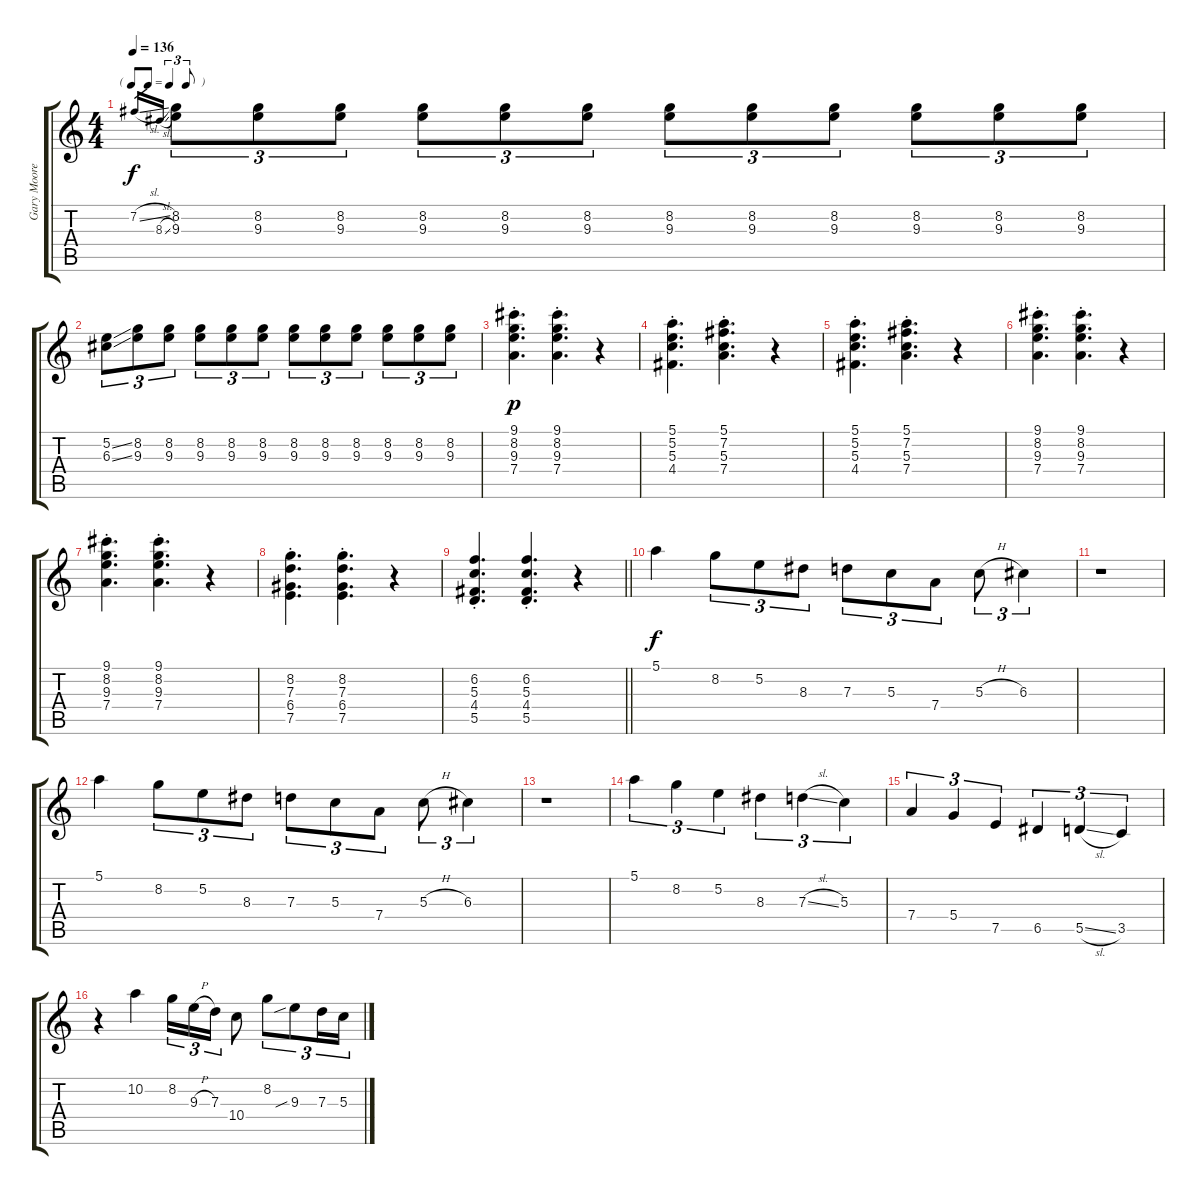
\track ("Gary Moore" "Gary Moore") {instrument overdrivenguitar}
\staff {score tabs}
\tuning (E4 B3 G3 D3 A2 E2) {hide}
\ts (4 4)
\tf triplet8th
\tempo 136
\clef g2
\ks c
7.2{sl}.16{gr dy f} 8.3{sl}.16{gr} (8.2 9.3).8{tu (3 2)} (8.2 9.3).8{tu (3 2)} (8.2 9.3).8{tu (3 2)} (8.2 9.3).8{tu (3 2)} (8.2 9.3).8{tu (3 2)} (8.2 9.3).8{tu (3 2)} (8.2 9.3).8{tu (3 2)} (8.2 9.3).8{tu (3 2)} (8.2 9.3).8{tu (3 2)} (8.2 9.3).8{tu (3 2)} (8.2 9.3).8{tu (3 2)} (8.2 9.3).8{tu (3 2)} |
(5.2{ss} 6.3{ss}).8{tu (3 2)} (8.2 9.3).8{tu (3 2)} (8.2 9.3).8{tu (3 2)} (8.2 9.3).8{tu (3 2)} (8.2 9.3).8{tu (3 2)} (8.2 9.3).8{tu (3 2)} (8.2 9.3).8{tu (3 2)} (8.2 9.3).8{tu (3 2)} (8.2 9.3).8{tu (3 2)} (8.2 9.3).8{tu (3 2)} (8.2 9.3).8{tu (3 2)} (8.2 9.3).8{tu (3 2)} |
(9.1{st} 8.2{st} 9.3{st} 7.4{st}).4{d dy p} (9.1{st} 8.2{st} 9.3{st} 7.4{st}).4{d} r.4 |
(5.1{st} 5.2{st} 5.3{st} 4.4{st}).4{d} (5.1{st} 7.2{st} 5.3{st} 7.4{st}).4{d} r.4 |
(5.1{st} 5.2{st} 5.3{st} 4.4{st}).4{d} (5.1{st} 7.2{st} 5.3{st} 7.4{st}).4{d} r.4 |
(9.1{st} 8.2{st} 9.3{st} 7.4{st}).4{d} (9.1{st} 8.2{st} 9.3{st} 7.4{st}).4{d} r.4 |
(9.1{st} 8.2{st} 9.3{st} 7.4{st}).4{d} (9.1{st} 8.2{st} 9.3{st} 7.4{st}).4{d} r.4 |
(8.2{st} 7.3{st} 6.4{st} 7.5{st}).4{d} (8.2{st} 7.3{st} 6.4{st} 7.5{st}).4{d} r.4 |
\barLineRight lightlight
(6.2{st} 5.3{st} 4.4{st} 5.5{st}).4{d} (6.2{st} 5.3{st} 4.4{st} 5.5{st}).4{d} r.4 |
5.1.4{dy f} 8.2.8{tu (3 2)} 5.2.8{tu (3 2)} 8.3.8{tu (3 2)} 7.3.8{tu (3 2)} 5.3.8{tu (3 2)} 7.4.8{tu (3 2)} 5.3{h}.8{tu (3 2)} 6.3.4{tu (3 2)} |
r.1 |
5.1.4 8.2.8{tu (3 2)} 5.2.8{tu (3 2)} 8.3.8{tu (3 2)} 7.3.8{tu (3 2)} 5.3.8{tu (3 2)} 7.4.8{tu (3 2)} 5.3{h}.8{tu (3 2)} 6.3.4{tu (3 2)} |
r.1 |
5.1.4{tu (3 2)} 8.2.4{tu (3 2)} 5.2.4{tu (3 2)} 8.3.4{tu (3 2)} 7.3{sl}.4{tu (3 2)} 5.3.4{tu (3 2)} |
7.4.4{tu (3 2)} 5.4.4{tu (3 2)} 7.5.4{tu (3 2)} 6.5.4{tu (3 2)} 5.5{sl}.4{tu (3 2)} 3.5.4{tu (3 2)} |
r.4 10.2.4 8.2.16{tu (3 2)} 9.3{h}.16{tu (3 2)} 7.3.16{tu (3 2)} 10.4.8 8.2.8{tu (3 2)} 9.3{sib}.8{tu (3 2)} 7.3.16{tu (3 2)} 5.3.16{tu (3 2)}
